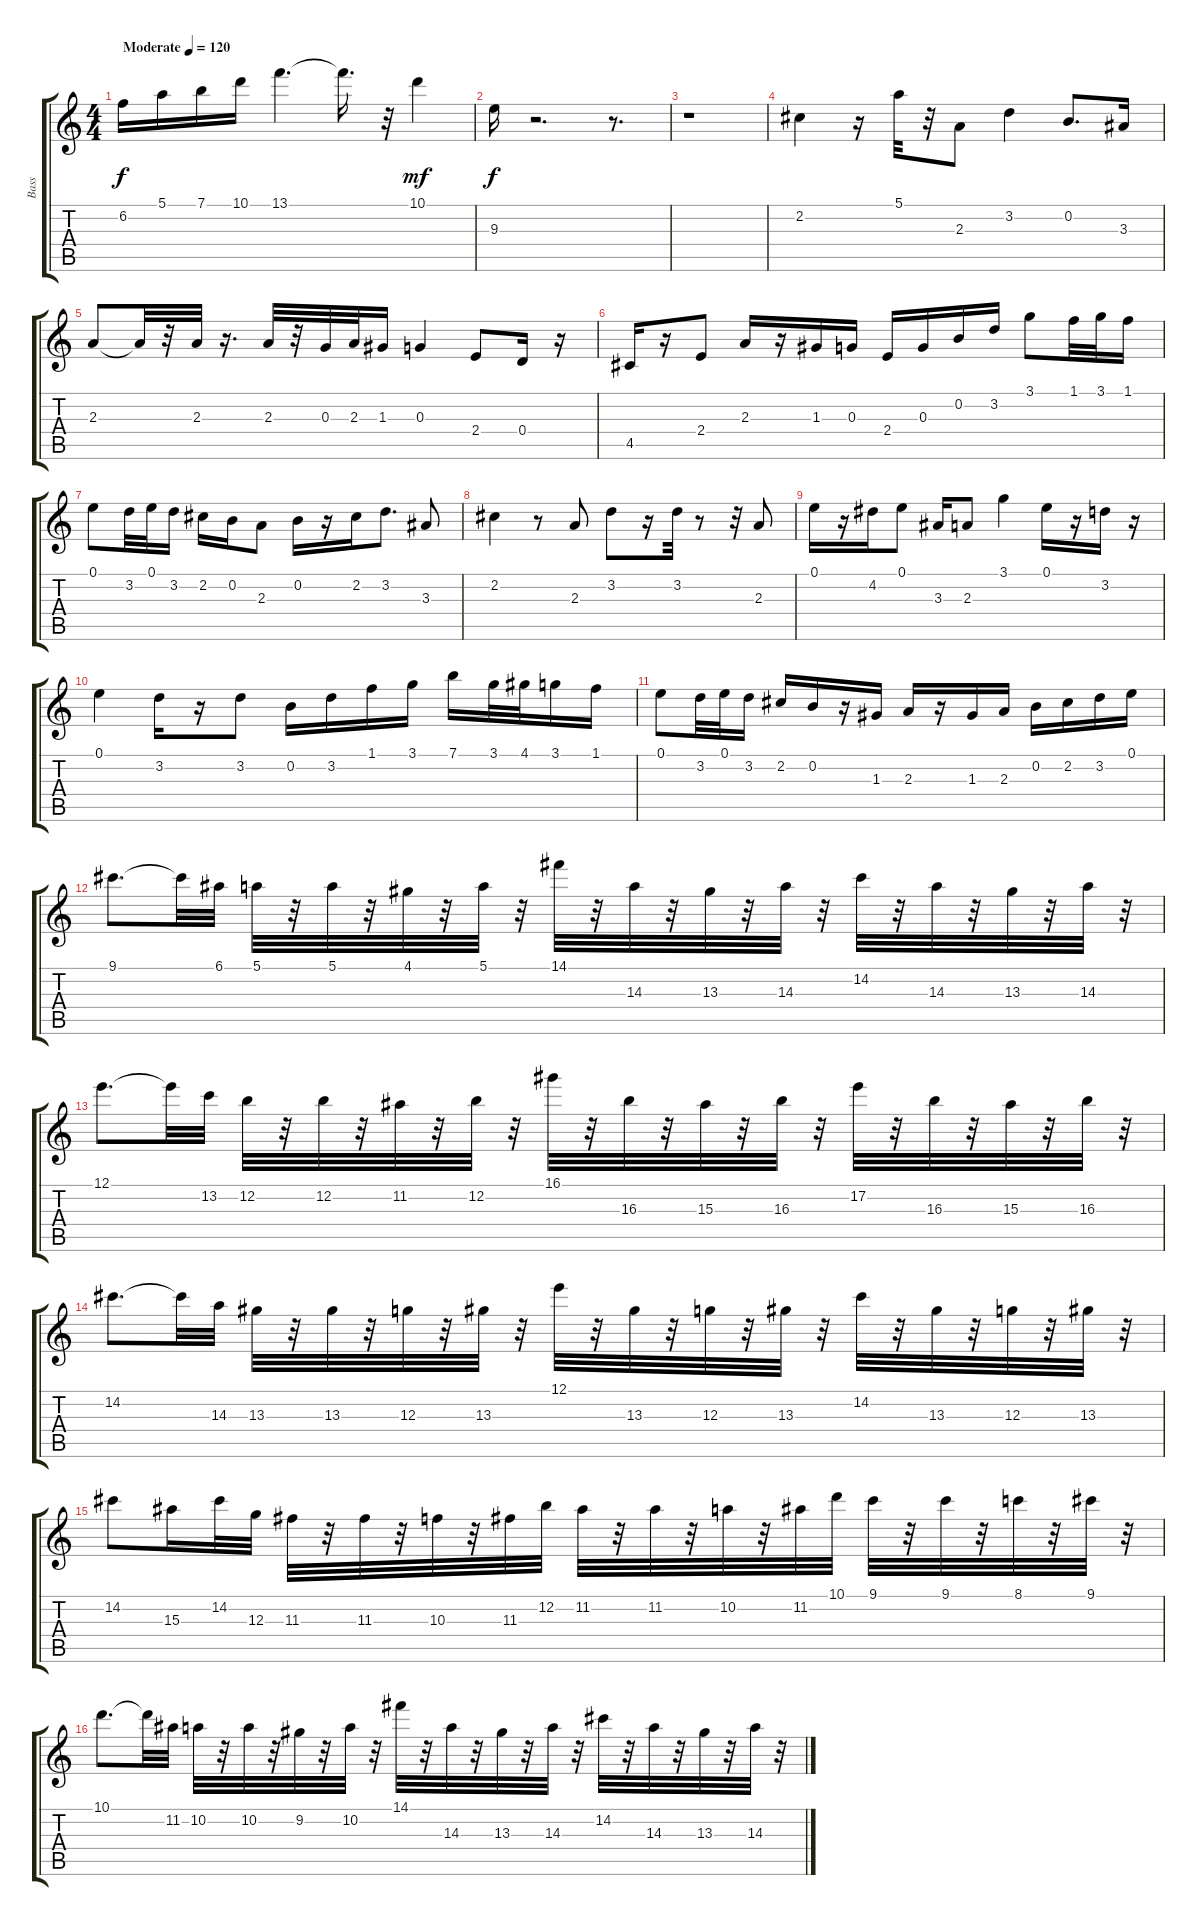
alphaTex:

\track ("Bass" "Bass") {instrument synthbass1}
\staff {score tabs}
\tuning (E4 B3 G3 D3 A2 E2) {hide}
\ts (4 4)
\tempo (120 "Moderate")
\clef g2
\ks c
6.2.16{dy f instrument synthbass1} 5.1.16 7.1.16 10.1.16 13.1.4{d} 13.1{t}.16{d} r.32 10.1.4{dy mf volume 4} |
9.3.16{dy f volume 9} r.2{d} r.8{d} |
r.1 |
2.2.4 r.16 5.1.32 r.32 2.3.8 3.2.4 0.2.8{d} 3.3.16 |
2.3.8 2.3{t}.32 r.32 2.3.32 r.16{d} 2.3.32 r.32 0.3.32 2.3.32 1.3.16 0.3.4 2.4.8 0.4.16 r.16 |
4.5.16 r.16 2.4.8 2.3.16 r.16 1.3.16 0.3.16 2.4.16 0.3.16 0.2.16 3.2.16 3.1.8 1.1.32 3.1.32 1.1.16 |
0.1.8 3.2.32 0.1.32 3.2.16 2.2.16 0.2.16 2.3.8 0.2.16 r.16 2.2.16 3.2.8{d} 3.3.8 |
2.2.4 r.8 2.3.8 3.2.8 r.16 3.2.32 r.8 r.32 2.3.8 |
0.1.16 r.16 4.2.16 0.1.8 3.3.16 2.3.8 3.1.4 0.1.16 r.16 3.2.16 r.16 |
0.1.4 3.2.16 r.16 3.2.8 0.2.16 3.2.16 1.1.16 3.1.16 7.1.16 3.1.32 4.1.32 3.1.16 1.1.16 |
0.1.8 3.2.32 0.1.32 3.2.16 2.2.16 0.2.16 r.16 1.3.16 2.3.16 r.16 1.3.16 2.3.16 0.2.16 2.2.16 3.2.16 0.1.16 |
9.1.8{d volume 10 instrument stringensemble1} 9.1{t}.32 6.1.32 5.1.32 r.32 5.1.32 r.32 4.1.32 r.32 5.1.32 r.32 14.1.32 r.32 14.3.32 r.32 13.3.32 r.32 14.3.32 r.32 14.2.32 r.32 14.3.32 r.32 13.3.32 r.32 14.3.32 r.32 |
12.1.8{d} 12.1{t}.32 13.2.32 12.2.32 r.32 12.2.32 r.32 11.2.32 r.32 12.2.32 r.32 16.1.32 r.32 16.3.32 r.32 15.3.32 r.32 16.3.32 r.32 17.2.32 r.32 16.3.32 r.32 15.3.32 r.32 16.3.32 r.32 |
14.2.8{d} 14.2{t}.32 14.3.32 13.3.32 r.32 13.3.32 r.32 12.3.32 r.32 13.3.32 r.32 12.1.32 r.32 13.3.32 r.32 12.3.32 r.32 13.3.32 r.32 14.2.32 r.32 13.3.32 r.32 12.3.32 r.32 13.3.32 r.32 |
14.2.8 15.3.16 14.2.32 12.3.32 11.3.32 r.32 11.3.32 r.32 10.3.32 r.32 11.3.32 12.2.32 11.2.32 r.32 11.2.32 r.32 10.2.32 r.32 11.2.32 10.1.32 9.1.32 r.32 9.1.32 r.32 8.1.32 r.32 9.1.32 r.32 |
10.1.8{d} 10.1{t}.32 11.2.32 10.2.32 r.32 10.2.32 r.32 9.2.32 r.32 10.2.32 r.32 14.1.32 r.32 14.3.32 r.32 13.3.32 r.32 14.3.32 r.32 14.2.32 r.32 14.3.32 r.32 13.3.32 r.32 14.3.32 r.32
